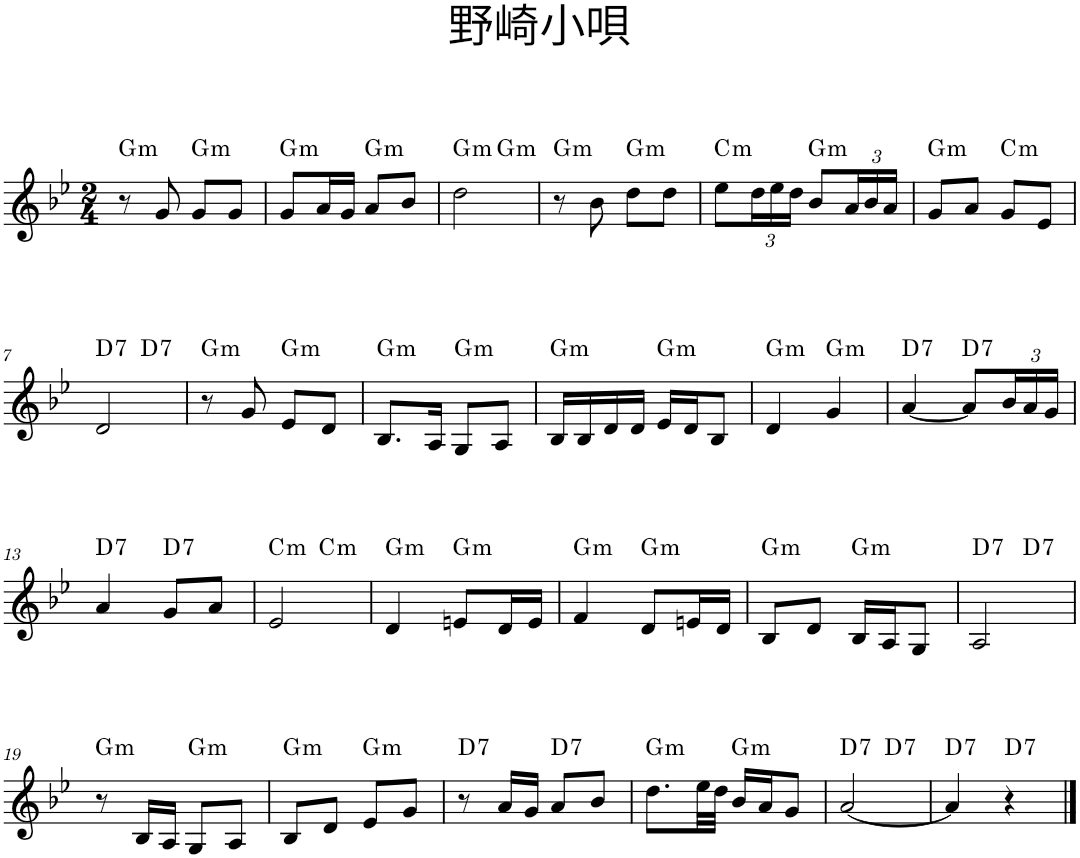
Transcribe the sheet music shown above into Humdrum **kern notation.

**kern	**harte
*part1	*part1
*staff1	*
*I"Piano	*
*I'Pno.	*
*clefG2	*
*k[b-e-]	*
*M2/4	*
=1	=1
!	!LO:H:kt=m
8r	G:min
8g/	.
!	!LO:H:kt=m
8g/L	G:min
8g/J	.
=2	=2
!	!LO:H:kt=m
8g/L	G:min
16a/L	.
16g/JJ	.
!	!LO:H:kt=m
8a/L	G:min
8b-/J	.
=3	=3
!	!LO:H:kt=m
*^	*
2dd\	4ryy	G:min
!	!	!LO:H:kt=m
.	4ryy	G:min
=4	=4	=4
!	!	!LO:H:kt=m
*v	*v	*
8r	G:min
8b-\	.
!	!LO:H:kt=m
8dd\L	G:min
8dd\J	.
=5	=5
!	!LO:H:kt=m
8ee-\L	C:min
*Xbrackettup	*
24dd\L	.
24ee-\	.
24dd\JJ	.
!	!LO:H:kt=m
8b-/L	G:min
24a/L	.
24b-/	.
24a/JJ	.
=6	=6
!	!LO:H:kt=m
8g/L	G:min
8a/J	.
!	!LO:H:kt=m
8g/L	C:min
8e-/J	.
!!LO:LB:g=z
=7	=7
!	!LO:H:kt=7
*^	*
2d/	4ryy	D:7
!	!	!LO:H:kt=7
.	4ryy	D:7
=8	=8	=8
!	!	!LO:H:kt=m
*v	*v	*
8r	G:min
8g/	.
!	!LO:H:kt=m
8e-/L	G:min
8d/J	.
=9	=9
!	!LO:H:kt=m
8.B-/L	G:min
16A/Jk	.
!	!LO:H:kt=m
8G/L	G:min
8A/J	.
=10	=10
!	!LO:H:kt=m
16B-/LL	G:min
16B-/	.
16d/	.
16d/JJ	.
!	!LO:H:kt=m
16e-/LL	G:min
16d/J	.
8B-/J	.
=11	=11
!	!LO:H:kt=m
4d/	G:min
!	!LO:H:kt=m
4g/	G:min
=12	=12
!	!LO:H:kt=7
[4a/	D:7
!	!LO:H:kt=7
8a/L]	D:7
24b-/L	.
24a/	.
24g/JJ	.
!!LO:LB:g=z
=13	=13
!	!LO:H:kt=7
4a/	D:7
!	!LO:H:kt=7
8g/L	D:7
8a/J	.
=14	=14
!	!LO:H:kt=m
*^	*
2e-/	4ryy	C:min
!	!	!LO:H:kt=m
.	4ryy	C:min
=15	=15	=15
!	!	!LO:H:kt=m
*v	*v	*
4d/	G:min
!	!LO:H:kt=m
8en/L	G:min
16d/L	.
16e/JJ	.
=16	=16
!	!LO:H:kt=m
4f/	G:min
!	!LO:H:kt=m
8d/L	G:min
16en/L	.
16d/JJ	.
=17	=17
!	!LO:H:kt=m
8B-/L	G:min
8d/J	.
!	!LO:H:kt=m
16B-/LL	G:min
16A/J	.
8G/J	.
=18	=18
!	!LO:H:kt=7
*^	*
2A/	4ryy	D:7
!	!	!LO:H:kt=7
.	4ryy	D:7
!!LO:LB:g=z	!!
=19	=19	=19
!	!	!LO:H:kt=m
*v	*v	*
8r	G:min
16B-/LL	.
16A/JJ	.
!	!LO:H:kt=m
8G/L	G:min
8A/J	.
=20	=20
!	!LO:H:kt=m
8B-/L	G:min
8d/J	.
!	!LO:H:kt=m
8e-/L	G:min
8g/J	.
=21	=21
!	!LO:H:kt=7
8r	D:7
16a/LL	.
16g/JJ	.
!	!LO:H:kt=7
8a/L	D:7
8b-/J	.
=22	=22
!	!LO:H:kt=m
8.dd\L	G:min
32ee-\LL	.
32dd\JJJ	.
!	!LO:H:kt=m
16b-/LL	G:min
16a/J	.
8g/J	.
=23	=23
!	!LO:H:kt=7
*^	*
[2a/	4ryy	D:7
!	!	!LO:H:kt=7
.	4ryy	D:7
=24	=24	=24
!	!	!LO:H:kt=7
*v	*v	*
4a/]	D:7
!	!LO:H:kt=7
4r	D:7
==	==
*-	*-
